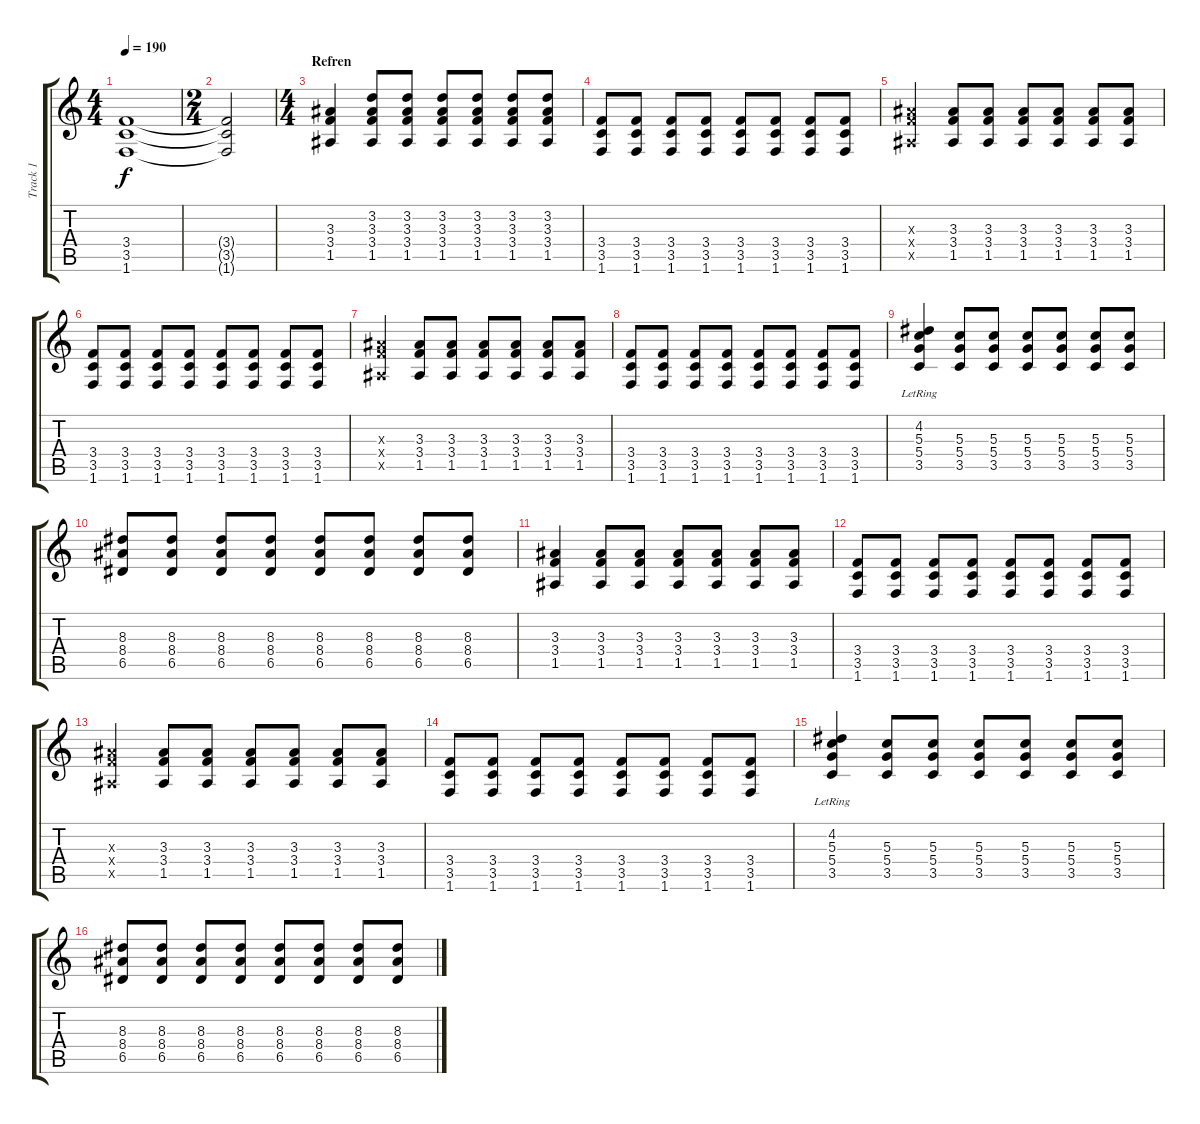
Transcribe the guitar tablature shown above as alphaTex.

\track ("Track 1" "Track 1") {instrument distortionguitar}
\staff {score tabs}
\tuning (E4 B3 G3 D3 A2 E2) {hide}
\ts (4 4)
\tempo 190
\clef g2
\ks c
(3.4{t} 3.5{t} 1.6{t}).1{dy f} |
\ts (2 4)
(3.4{t} 3.5{t} 1.6{t}).2 |
\ts (4 4)
\section ("" "Refren")
(3.3 3.4 1.5).4{volume 13} (3.2 3.3 3.4 1.5).8 (3.2 3.3 3.4 1.5).8 (3.2 3.3 3.4 1.5).8 (3.2 3.3 3.4 1.5).8 (3.2 3.3 3.4 1.5).8 (3.2 3.3 3.4 1.5).8 |
(3.4 3.5 1.6).8 (3.4 3.5 1.6).8 (3.4 3.5 1.6).8 (3.4 3.5 1.6).8 (3.4 3.5 1.6).8 (3.4 3.5 1.6).8 (3.4 3.5 1.6).8 (3.4 3.5 1.6).8 |
(3.3{x} 3.4{x} 1.5{x}).4 (3.3 3.4 1.5).8 (3.3 3.4 1.5).8 (3.3 3.4 1.5).8 (3.3 3.4 1.5).8 (3.3 3.4 1.5).8 (3.3 3.4 1.5).8 |
(3.4 3.5 1.6).8 (3.4 3.5 1.6).8 (3.4 3.5 1.6).8 (3.4 3.5 1.6).8 (3.4 3.5 1.6).8 (3.4 3.5 1.6).8 (3.4 3.5 1.6).8 (3.4 3.5 1.6).8 |
(3.3{x} 3.4{x} 1.5{x}).4 (3.3 3.4 1.5).8 (3.3 3.4 1.5).8 (3.3 3.4 1.5).8 (3.3 3.4 1.5).8 (3.3 3.4 1.5).8 (3.3 3.4 1.5).8 |
(3.4 3.5 1.6).8 (3.4 3.5 1.6).8 (3.4 3.5 1.6).8 (3.4 3.5 1.6).8 (3.4 3.5 1.6).8 (3.4 3.5 1.6).8 (3.4 3.5 1.6).8 (3.4 3.5 1.6).8 |
(4.2{lr} 5.3 5.4 3.5).4 (5.3 5.4 3.5).8 (5.3 5.4 3.5).8 (5.3 5.4 3.5).8 (5.3 5.4 3.5).8 (5.3 5.4 3.5).8 (5.3 5.4 3.5).8 |
(8.3 8.4 6.5).8 (8.3 8.4 6.5).8 (8.3 8.4 6.5).8 (8.3 8.4 6.5).8 (8.3 8.4 6.5).8 (8.3 8.4 6.5).8 (8.3 8.4 6.5).8 (8.3 8.4 6.5).8 |
(3.3 3.4 1.5).4 (3.3 3.4 1.5).8 (3.3 3.4 1.5).8 (3.3 3.4 1.5).8 (3.3 3.4 1.5).8 (3.3 3.4 1.5).8 (3.3 3.4 1.5).8 |
(3.4 3.5 1.6).8 (3.4 3.5 1.6).8 (3.4 3.5 1.6).8 (3.4 3.5 1.6).8 (3.4 3.5 1.6).8 (3.4 3.5 1.6).8 (3.4 3.5 1.6).8 (3.4 3.5 1.6).8 |
(3.3{x} 3.4{x} 1.5{x}).4 (3.3 3.4 1.5).8 (3.3 3.4 1.5).8 (3.3 3.4 1.5).8 (3.3 3.4 1.5).8 (3.3 3.4 1.5).8 (3.3 3.4 1.5).8 |
(3.4 3.5 1.6).8 (3.4 3.5 1.6).8 (3.4 3.5 1.6).8 (3.4 3.5 1.6).8 (3.4 3.5 1.6).8 (3.4 3.5 1.6).8 (3.4 3.5 1.6).8 (3.4 3.5 1.6).8 |
(4.2{lr} 5.3 5.4 3.5).4 (5.3 5.4 3.5).8 (5.3 5.4 3.5).8 (5.3 5.4 3.5).8 (5.3 5.4 3.5).8 (5.3 5.4 3.5).8 (5.3 5.4 3.5).8 |
(8.3 8.4 6.5).8 (8.3 8.4 6.5).8 (8.3 8.4 6.5).8 (8.3 8.4 6.5).8 (8.3 8.4 6.5).8 (8.3 8.4 6.5).8 (8.3 8.4 6.5).8 (8.3 8.4 6.5).8
